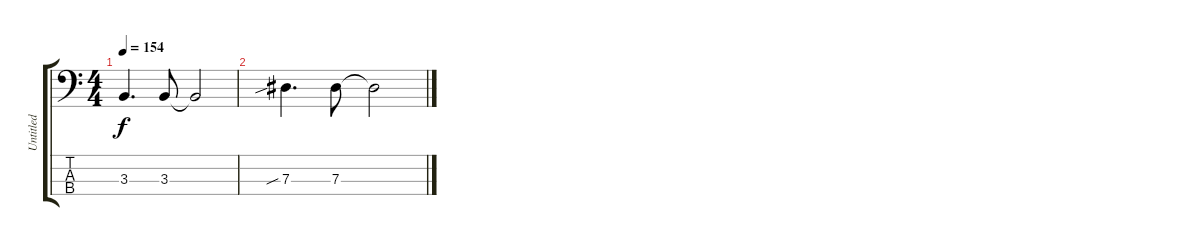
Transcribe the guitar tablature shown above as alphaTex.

\track ("Untitled" "Untitled") {instrument electricbassfinger}
\staff {score tabs}
\tuning (Gb2 Db2 Ab1 Eb1) {hide}
\ts (4 4)
\tempo 154
\clef f4
\ks c
3.3.4{d dy f} 3.3.8 3.3{t}.2 |
7.3{sib}.4{d} 7.3.8 7.3{t}.2
